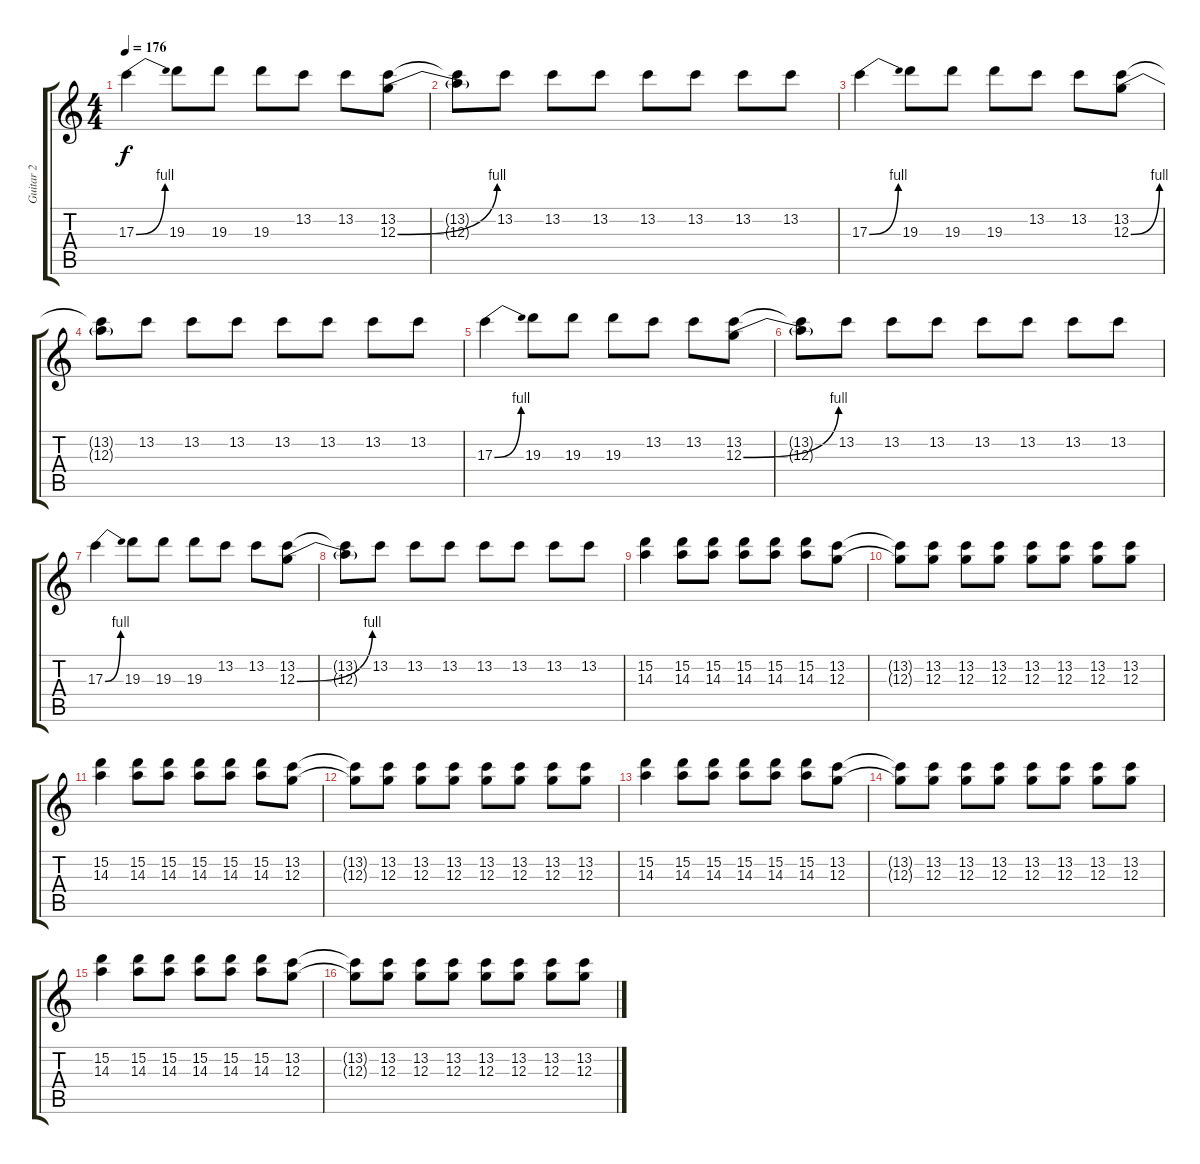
\track ("Guitar 2" "Guitar 2") {instrument overdrivenguitar}
\staff {score tabs}
\tuning (E4 B3 G3 D3 A2 E2) {hide}
\ts (4 4)
\tempo 176
\clef g2
\ks c
17.3{be (bend 0 0 60 4)}.4{dy f} 19.3.8 19.3.8 19.3.8 13.2.8 13.2.8 (13.2 12.3{be (bend 0 0 60 4)}).8 |
(13.2{t} 12.3{t}).8 13.2.8 13.2.8 13.2.8 13.2.8 13.2.8 13.2.8 13.2.8 |
17.3{be (bend 0 0 60 4)}.4 19.3.8 19.3.8 19.3.8 13.2.8 13.2.8 (13.2 12.3{be (bend 0 0 60 4)}).8 |
(13.2{t} 12.3{t}).8 13.2.8 13.2.8 13.2.8 13.2.8 13.2.8 13.2.8 13.2.8 |
17.3{be (bend 0 0 60 4)}.4 19.3.8 19.3.8 19.3.8 13.2.8 13.2.8 (13.2 12.3{be (bend 0 0 60 4)}).8 |
(13.2{t} 12.3{t}).8 13.2.8 13.2.8 13.2.8 13.2.8 13.2.8 13.2.8 13.2.8 |
17.3{be (bend 0 0 60 4)}.4 19.3.8 19.3.8 19.3.8 13.2.8 13.2.8 (13.2 12.3{be (bend 0 0 60 4)}).8 |
(13.2{t} 12.3{t}).8 13.2.8 13.2.8 13.2.8 13.2.8 13.2.8 13.2.8 13.2.8 |
(15.2 14.3).4 (15.2 14.3).8 (15.2 14.3).8 (15.2 14.3).8 (15.2 14.3).8 (15.2 14.3).8 (13.2 12.3).8 |
(13.2{t} 12.3{t}).8 (13.2 12.3).8 (13.2 12.3).8 (13.2 12.3).8 (13.2 12.3).8 (13.2 12.3).8 (13.2 12.3).8 (13.2 12.3).8 |
(15.2 14.3).4 (15.2 14.3).8 (15.2 14.3).8 (15.2 14.3).8 (15.2 14.3).8 (15.2 14.3).8 (13.2 12.3).8 |
(13.2{t} 12.3{t}).8 (13.2 12.3).8 (13.2 12.3).8 (13.2 12.3).8 (13.2 12.3).8 (13.2 12.3).8 (13.2 12.3).8 (13.2 12.3).8 |
(15.2 14.3).4 (15.2 14.3).8 (15.2 14.3).8 (15.2 14.3).8 (15.2 14.3).8 (15.2 14.3).8 (13.2 12.3).8 |
(13.2{t} 12.3{t}).8 (13.2 12.3).8 (13.2 12.3).8 (13.2 12.3).8 (13.2 12.3).8 (13.2 12.3).8 (13.2 12.3).8 (13.2 12.3).8 |
(15.2 14.3).4 (15.2 14.3).8 (15.2 14.3).8 (15.2 14.3).8 (15.2 14.3).8 (15.2 14.3).8 (13.2 12.3).8 |
(13.2{t} 12.3{t}).8 (13.2 12.3).8 (13.2 12.3).8 (13.2 12.3).8 (13.2 12.3).8 (13.2 12.3).8 (13.2 12.3).8 (13.2 12.3).8
